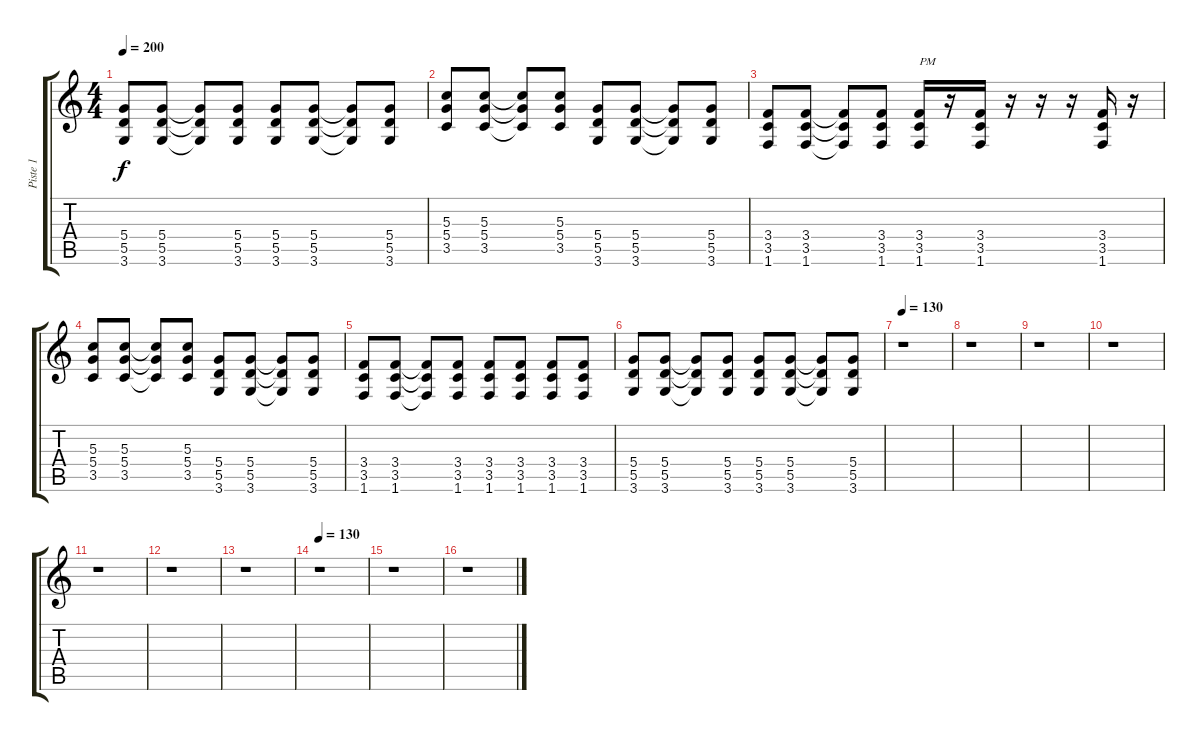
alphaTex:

\track ("Piste 1" "Piste 1") {instrument distortionguitar}
\staff {score tabs}
\tuning (E4 B3 G3 D3 A2 E2) {hide}
\ts (4 4)
\tempo 200
\clef g2
\ks c
(5.4 5.5 3.6).8{dy f} (5.4 5.5 3.6).8 (5.4{t} 5.5{t} 3.6{t}).8 (5.4 5.5 3.6).8 (5.4 5.5 3.6).8 (5.4 5.5 3.6).8 (5.4{t} 5.5{t} 3.6{t}).8 (5.4 5.5 3.6).8 |
(5.3 5.4 3.5).8 (5.3 5.4 3.5).8 (5.3{t} 5.4{t} 3.5{t}).8 (5.3 5.4 3.5).8 (5.4 5.5 3.6).8 (5.4 5.5 3.6).8 (5.4{t} 5.5{t} 3.6{t}).8 (5.4 5.5 3.6).8 |
(3.4 3.5 1.6).8 (3.4 3.5 1.6).8 (3.4{t} 3.5{t} 1.6{t}).8 (3.4 3.5 1.6).8 (3.4 3.5 1.6).16{txt "PM"} r.16 (3.4 3.5 1.6).16 r.16 r.16 r.16 (3.4 3.5 1.6).16 r.16 |
(5.3 5.4 3.5).8 (5.3 5.4 3.5).8 (5.3{t} 5.4{t} 3.5{t}).8 (5.3 5.4 3.5).8 (5.4 5.5 3.6).8 (5.4 5.5 3.6).8 (5.4{t} 5.5{t} 3.6{t}).8 (5.4 5.5 3.6).8 |
(3.4 3.5 1.6).8 (3.4 3.5 1.6).8 (3.4{t} 3.5{t} 1.6{t}).8 (3.4 3.5 1.6).8 (3.4 3.5 1.6).8 (3.4 3.5 1.6).8 (3.4 3.5 1.6).8 (3.4 3.5 1.6).8 |
(5.4 5.5 3.6).8 (5.4 5.5 3.6).8 (5.4{t} 5.5{t} 3.6{t}).8 (5.4 5.5 3.6).8 (5.4 5.5 3.6).8 (5.4 5.5 3.6).8 (5.4{t} 5.5{t} 3.6{t}).8 (5.4 5.5 3.6).8 |
\tempo 130
r.1 |
r.1 |
r.1 |
r.1 |
r.1 |
r.1 |
r.1 |
\tempo 130
r.1 |
r.1 |
r.1
